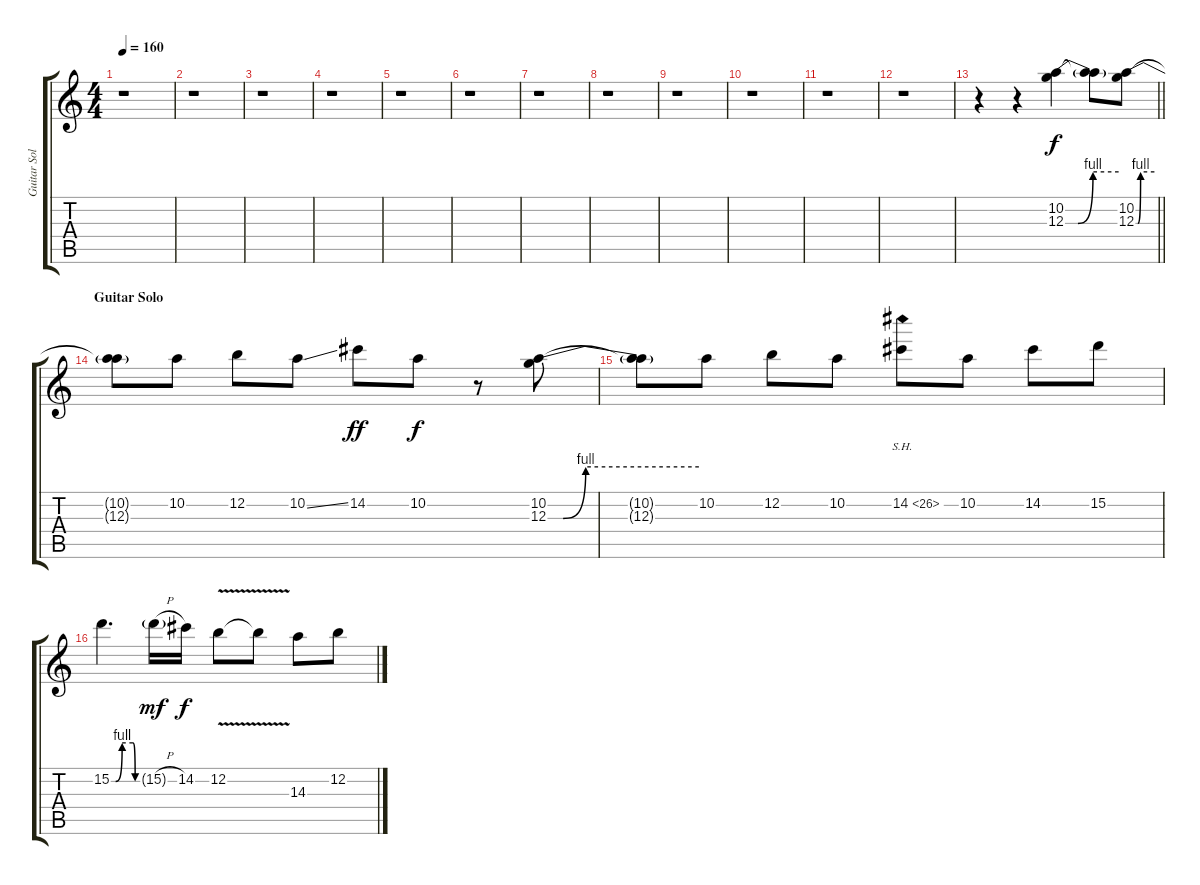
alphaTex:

\track ("Guitar Solo" "Guitar Sol") {instrument distortionguitar}
\staff {score tabs}
\tuning (E4 B3 G3 D3 A2 E2) {hide}
\ts (4 4)
\tempo 160
\clef g2
\ks c
r.1{dy mf} |
r.1 |
r.1 |
r.1 |
r.1 |
r.1 |
r.1 |
r.1 |
r.1 |
r.1 |
r.1 |
r.1 |
\barLineRight lightlight
r.4{volume 14} r.4 (10.2 12.3{be (custom 0 0 14 0 31 4 60 4)}).4{dy f} (10.2{t} 12.3{t}).8 (10.2 12.3{be (custom 0 0 6 0 15 4 60 4)}).8 |
\section ("" "Guitar Solo")
(10.2{t} 12.3{t}).8 10.2.8 12.2.8 10.2{ss}.8 14.2.8{dy ff} 10.2.8{dy f} r.8 (10.2 12.3{be (custom 0 0 6 0 15 4 60 4)}).8 |
(10.2{t} 12.3{t}).8 10.2.8 12.2.8 10.2.8 14.2{sh 12}.8 10.2.8 14.2.8 15.2.8 |
15.2{be (custom 0 0 10 0 25 4 50 4 55 0 60 0)}.4{d} 15.2{h g}.16{dy mf} 14.2.16{dy f} 12.2{v}.8 12.2{t}.8 14.3.8 12.2.8
